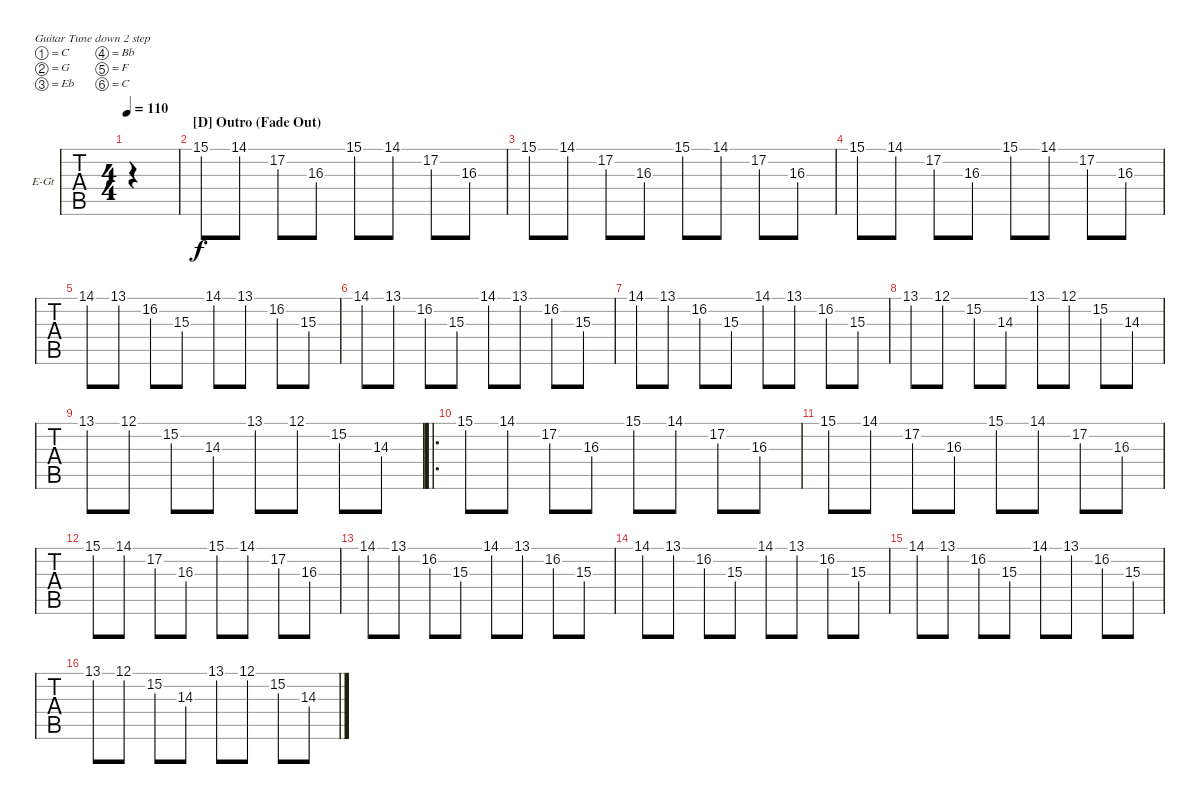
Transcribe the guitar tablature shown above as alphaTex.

\defaultSystemsLayout 4
\bracketExtendMode groupsimilarinstruments
\firstSystemTrackNameOrientation horizontal
\otherSystemsTrackNameOrientation horizontal
\track ("Lead" "E-Gt") {instrument overdrivenguitar}
\staff {tabs}
\tuning (C4 G3 Eb3 Bb2 F2 C2)
\ts (4 4)
\tempo 110
\clef g2
\ks cminor
|
\section ("D" "Outro (Fade Out)")
15.1.8 14.1.8 17.2.8 16.3.8 15.1.8 14.1.8 17.2.8 16.3.8 |
15.1.8 14.1.8 17.2.8 16.3.8 15.1.8 14.1.8 17.2.8 16.3.8 |
15.1.8 14.1.8 17.2.8 16.3.8 15.1.8 14.1.8 17.2.8 16.3.8 |
14.1.8 13.1.8 16.2.8 15.3.8 14.1.8 13.1.8 16.2.8 15.3.8 |
14.1.8 13.1.8 16.2.8 15.3.8 14.1.8 13.1.8 16.2.8 15.3.8 |
14.1.8 13.1.8 16.2.8 15.3.8 14.1.8 13.1.8 16.2.8 15.3.8 |
13.1.8 12.1.8 15.2.8 14.3.8 13.1.8 12.1.8 15.2.8 14.3.8 |
13.1.8 12.1.8 15.2.8 14.3.8 13.1.8 12.1.8 15.2.8 14.3.8 |
\ro
15.1.8 14.1.8 17.2.8 16.3.8 15.1.8 14.1.8 17.2.8 16.3.8 |
15.1.8 14.1.8 17.2.8 16.3.8 15.1.8 14.1.8 17.2.8 16.3.8 |
15.1.8 14.1.8 17.2.8 16.3.8 15.1.8 14.1.8 17.2.8 16.3.8 |
14.1.8 13.1.8 16.2.8 15.3.8 14.1.8 13.1.8 16.2.8 15.3.8 |
14.1.8 13.1.8 16.2.8 15.3.8 14.1.8 13.1.8 16.2.8 15.3.8 |
14.1.8 13.1.8 16.2.8 15.3.8 14.1.8 13.1.8 16.2.8 15.3.8 |
13.1.8 12.1.8 15.2.8 14.3.8 13.1.8 12.1.8 15.2.8 14.3.8
